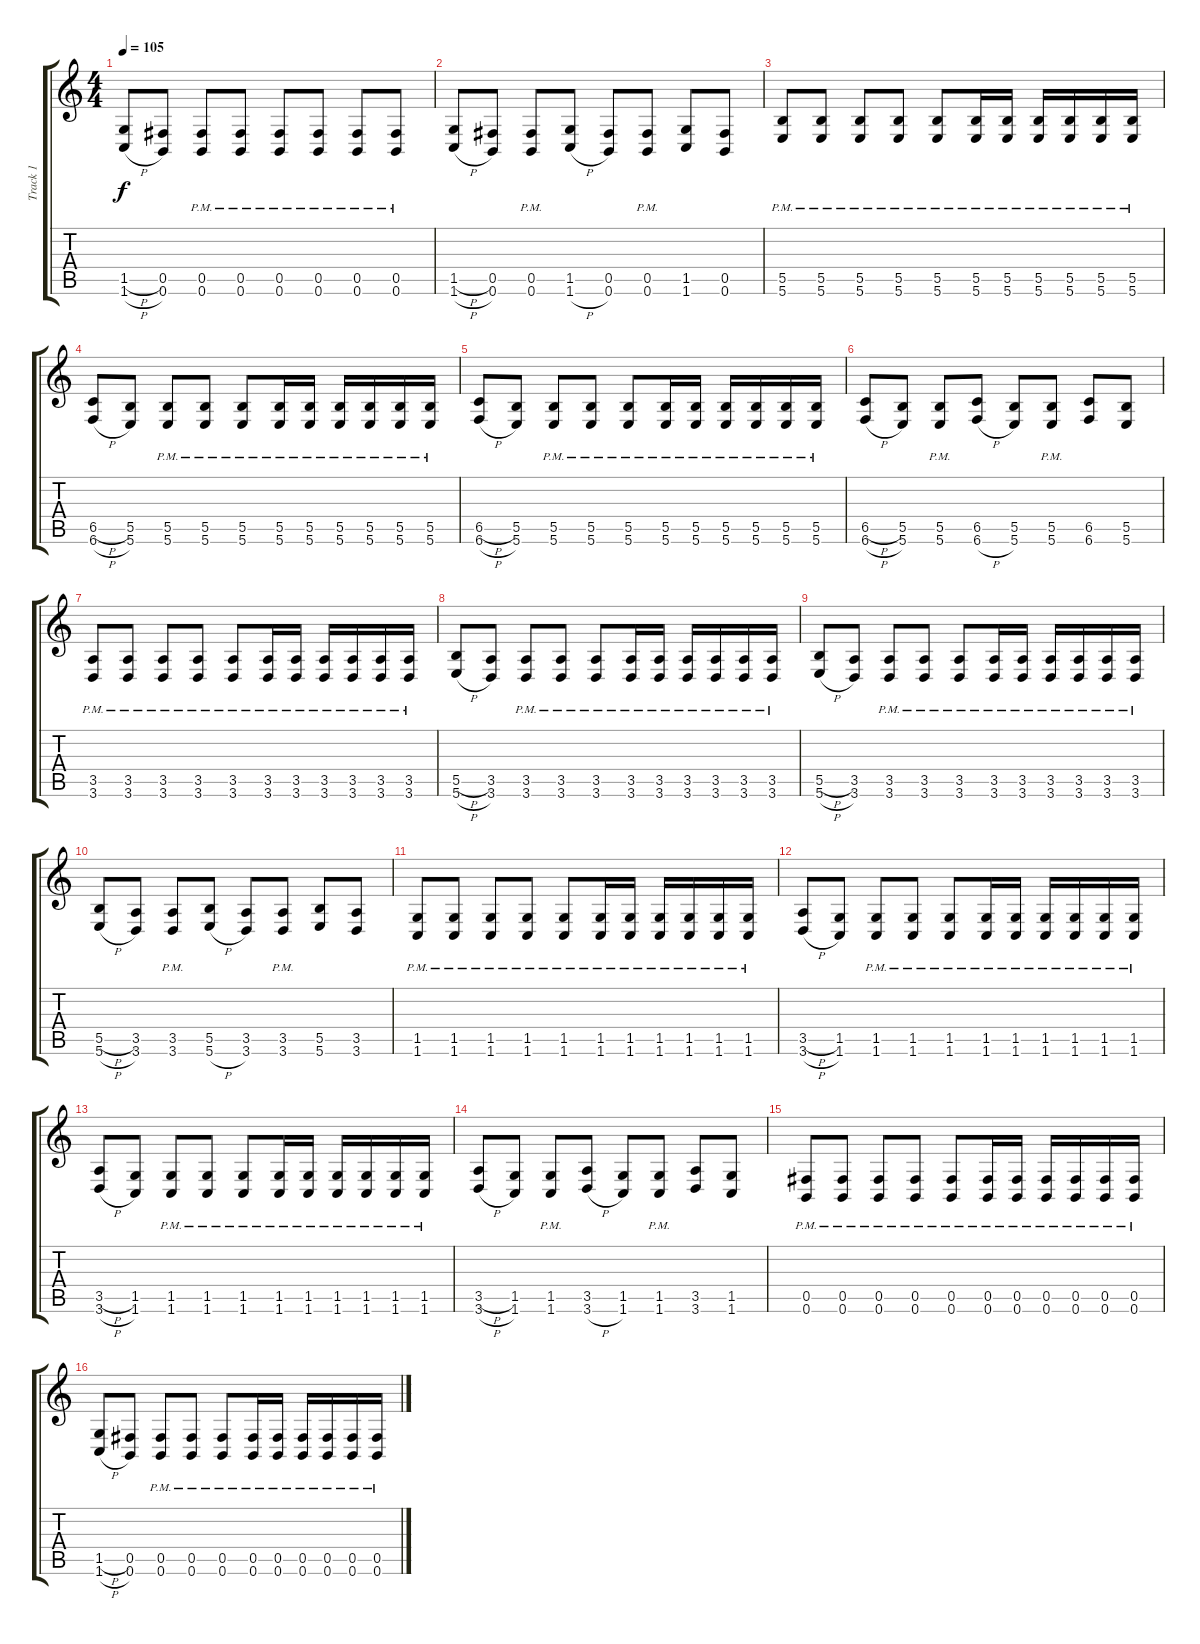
\track ("Track 1" "Track 1") {instrument distortionguitar}
\staff {score tabs}
\tuning (Db4 Ab3 E3 B2 Gb2 B1) {hide}
\ts (4 4)
\tempo 105
\clef g2
\ks c
(1.5{h} 1.6{h}).8{dy f} (0.5 0.6).8 (0.5{pm} 0.6{pm}).8 (0.5{pm} 0.6{pm}).8 (0.5{pm} 0.6{pm}).8 (0.5{pm} 0.6{pm}).8 (0.5{pm} 0.6{pm}).8 (0.5{pm} 0.6{pm}).8 |
(1.5{h} 1.6{h}).8 (0.5 0.6).8 (0.5 0.6{pm}).8 (1.5 1.6{h}).8 (0.5 0.6).8 (0.5 0.6{pm}).8 (1.5 1.6).8 (0.5 0.6).8 |
(5.5{pm} 5.6{pm}).8 (5.5{pm} 5.6{pm}).8 (5.5{pm} 5.6{pm}).8 (5.5{pm} 5.6{pm}).8 (5.5{pm} 5.6{pm}).8 (5.5 5.6{pm}).16 (5.5 5.6{pm}).16 (5.5 5.6{pm}).16 (5.5 5.6{pm}).16 (5.5 5.6{pm}).16 (5.5{pm} 5.6{pm}).16 |
(6.5{h} 6.6{h}).8 (5.5 5.6).8 (5.5{pm} 5.6{pm}).8 (5.5{pm} 5.6{pm}).8 (5.5{pm} 5.6{pm}).8 (5.5 5.6{pm}).16 (5.5 5.6{pm}).16 (5.5 5.6{pm}).16 (5.5 5.6{pm}).16 (5.5 5.6{pm}).16 (5.5 5.6{pm}).16 |
(6.5{h} 6.6{h}).8 (5.5 5.6).8 (5.5{pm} 5.6{pm}).8 (5.5{pm} 5.6{pm}).8 (5.5{pm} 5.6{pm}).8 (5.5 5.6{pm}).16 (5.5 5.6{pm}).16 (5.5 5.6{pm}).16 (5.5 5.6{pm}).16 (5.5 5.6{pm}).16 (5.5 5.6{pm}).16 |
(6.5{h} 6.6{h}).8 (5.5 5.6).8 (5.5 5.6{pm}).8 (6.5 6.6{h}).8 (5.5 5.6).8 (5.5 5.6{pm}).8 (6.5 6.6).8 (5.5 5.6).8 |
(3.5{pm} 3.6{pm}).8 (3.5{pm} 3.6{pm}).8 (3.5{pm} 3.6{pm}).8 (3.5{pm} 3.6{pm}).8 (3.5{pm} 3.6{pm}).8 (3.5 3.6{pm}).16 (3.5 3.6{pm}).16 (3.5 3.6{pm}).16 (3.5 3.6{pm}).16 (3.5 3.6{pm}).16 (3.5{pm} 3.6{pm}).16 |
(5.5{h} 5.6{h}).8 (3.5 3.6).8 (3.5{pm} 3.6{pm}).8 (3.5{pm} 3.6{pm}).8 (3.5{pm} 3.6{pm}).8 (3.5 3.6{pm}).16 (3.5 3.6{pm}).16 (3.5 3.6{pm}).16 (3.5 3.6{pm}).16 (3.5 3.6{pm}).16 (3.5 3.6{pm}).16 |
(5.5{h} 5.6{h}).8 (3.5 3.6).8 (3.5{pm} 3.6{pm}).8 (3.5{pm} 3.6{pm}).8 (3.5{pm} 3.6{pm}).8 (3.5 3.6{pm}).16 (3.5 3.6{pm}).16 (3.5 3.6{pm}).16 (3.5 3.6{pm}).16 (3.5 3.6{pm}).16 (3.5 3.6{pm}).16 |
(5.5{h} 5.6{h}).8 (3.5 3.6).8 (3.5 3.6{pm}).8 (5.5 5.6{h}).8 (3.5 3.6).8 (3.5 3.6{pm}).8 (5.5 5.6).8 (3.5 3.6).8 |
(1.5{pm} 1.6{pm}).8 (1.5{pm} 1.6{pm}).8 (1.5{pm} 1.6{pm}).8 (1.5{pm} 1.6{pm}).8 (1.5{pm} 1.6{pm}).8 (1.5 1.6{pm}).16 (1.5 1.6{pm}).16 (1.5 1.6{pm}).16 (1.5 1.6{pm}).16 (1.5 1.6{pm}).16 (1.5{pm} 1.6{pm}).16 |
(3.5{h} 3.6{h}).8 (1.5 1.6).8 (1.5{pm} 1.6{pm}).8 (1.5{pm} 1.6{pm}).8 (1.5{pm} 1.6{pm}).8 (1.5 1.6{pm}).16 (1.5 1.6{pm}).16 (1.5 1.6{pm}).16 (1.5 1.6{pm}).16 (1.5 1.6{pm}).16 (1.5 1.6{pm}).16 |
(3.5{h} 3.6{h}).8 (1.5 1.6).8 (1.5{pm} 1.6{pm}).8 (1.5{pm} 1.6{pm}).8 (1.5{pm} 1.6{pm}).8 (1.5 1.6{pm}).16 (1.5 1.6{pm}).16 (1.5 1.6{pm}).16 (1.5 1.6{pm}).16 (1.5 1.6{pm}).16 (1.5 1.6{pm}).16 |
(3.5{h} 3.6{h}).8 (1.5 1.6).8 (1.5 1.6{pm}).8 (3.5 3.6{h}).8 (1.5 1.6).8 (1.5 1.6{pm}).8 (3.5 3.6).8 (1.5 1.6).8 |
(0.5{pm} 0.6{pm}).8 (0.5{pm} 0.6{pm}).8 (0.5{pm} 0.6{pm}).8 (0.5{pm} 0.6{pm}).8 (0.5{pm} 0.6{pm}).8 (0.5 0.6{pm}).16 (0.5 0.6{pm}).16 (0.5 0.6{pm}).16 (0.5 0.6{pm}).16 (0.5 0.6{pm}).16 (0.5{pm} 0.6{pm}).16 |
(1.5{h} 1.6{h}).8 (0.5 0.6).8 (0.5{pm} 0.6{pm}).8 (0.5{pm} 0.6{pm}).8 (0.5{pm} 0.6{pm}).8 (0.5 0.6{pm}).16 (0.5 0.6{pm}).16 (0.5 0.6{pm}).16 (0.5 0.6{pm}).16 (0.5 0.6{pm}).16 (0.5 0.6{pm}).16
